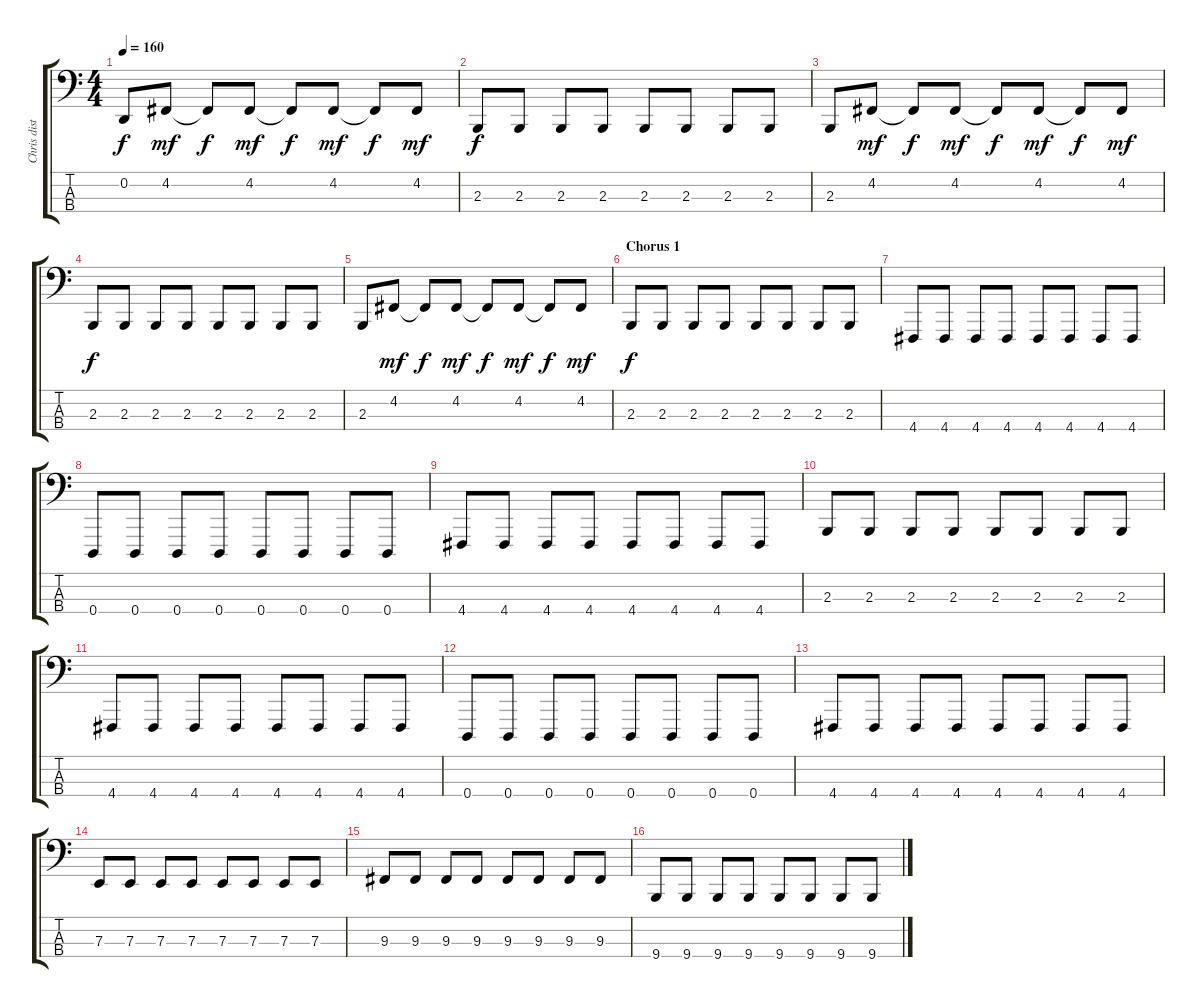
\track ("Chris dist" "Chris dist") {instrument synthbrass1}
\staff {score tabs}
\tuning (G2 D2 A1 D1) {hide}
\ts (4 4)
\tempo 160
\clef f4
\ks c
0.2.8{dy f} 4.2.8{dy mf} 4.2{t}.8{dy f} 4.2.8{dy mf} 4.2{t}.8{dy f} 4.2.8{dy mf} 4.2{t}.8{dy f} 4.2.8{dy mf} |
2.3.8{dy f} 2.3.8 2.3.8 2.3.8 2.3.8 2.3.8 2.3.8 2.3.8 |
2.3.8 4.2.8{dy mf} 4.2{t}.8{dy f} 4.2.8{dy mf} 4.2{t}.8{dy f} 4.2.8{dy mf} 4.2{t}.8{dy f} 4.2.8{dy mf} |
2.3.8{dy f} 2.3.8 2.3.8 2.3.8 2.3.8 2.3.8 2.3.8 2.3.8 |
2.3.8 4.2.8{dy mf} 4.2{t}.8{dy f} 4.2.8{dy mf} 4.2{t}.8{dy f} 4.2.8{dy mf} 4.2{t}.8{dy f} 4.2.8{dy mf} |
\section ("" "Chorus 1")
2.3.8{dy f} 2.3.8 2.3.8 2.3.8 2.3.8 2.3.8 2.3.8 2.3.8 |
4.4.8 4.4.8 4.4.8 4.4.8 4.4.8 4.4.8 4.4.8 4.4.8 |
0.4.8 0.4.8 0.4.8 0.4.8 0.4.8 0.4.8 0.4.8 0.4.8 |
4.4.8 4.4.8 4.4.8 4.4.8 4.4.8 4.4.8 4.4.8 4.4.8 |
2.3.8 2.3.8 2.3.8 2.3.8 2.3.8 2.3.8 2.3.8 2.3.8 |
4.4.8 4.4.8 4.4.8 4.4.8 4.4.8 4.4.8 4.4.8 4.4.8 |
0.4.8 0.4.8 0.4.8 0.4.8 0.4.8 0.4.8 0.4.8 0.4.8 |
4.4.8 4.4.8 4.4.8 4.4.8 4.4.8 4.4.8 4.4.8 4.4.8 |
7.3.8 7.3.8 7.3.8 7.3.8 7.3.8 7.3.8 7.3.8 7.3.8 |
9.3.8 9.3.8 9.3.8 9.3.8 9.3.8 9.3.8 9.3.8 9.3.8 |
9.4.8 9.4.8 9.4.8 9.4.8 9.4.8 9.4.8 9.4.8 9.4.8
